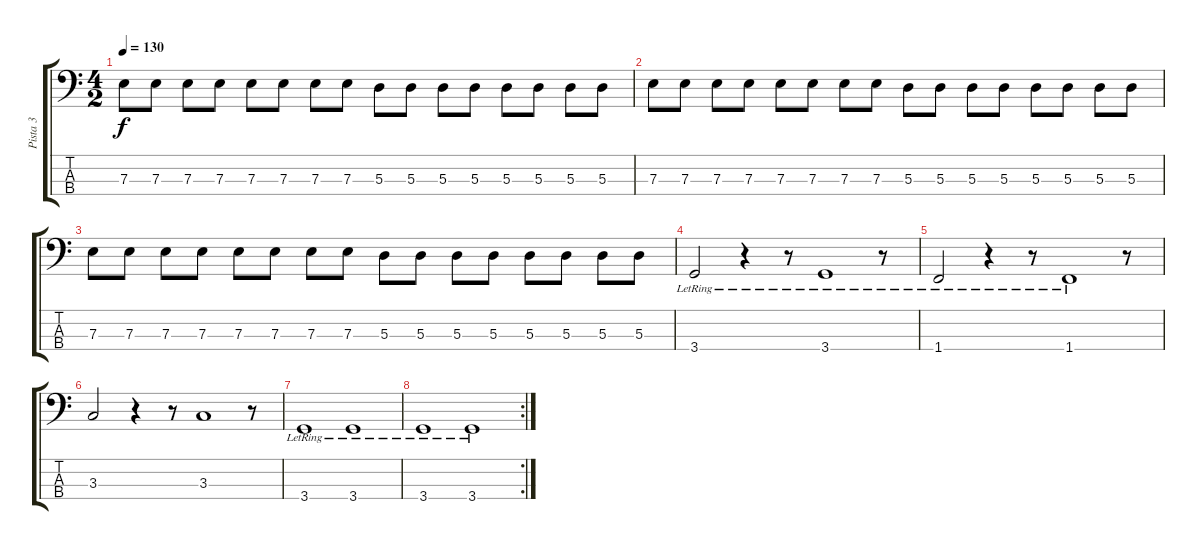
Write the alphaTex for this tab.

\track ("Pista 3" "Pista 3") {instrument electricbassfinger}
\staff {score tabs}
\tuning (G2 D2 A1 E1) {hide}
\ts (4 2)
\tempo 130
\clef f4
\ks c
7.3.8{dy f} 7.3.8 7.3.8 7.3.8 7.3.8 7.3.8 7.3.8 7.3.8 5.3.8 5.3.8 5.3.8 5.3.8 5.3.8 5.3.8 5.3.8 5.3.8 |
7.3.8 7.3.8 7.3.8 7.3.8 7.3.8 7.3.8 7.3.8 7.3.8 5.3.8 5.3.8 5.3.8 5.3.8 5.3.8 5.3.8 5.3.8 5.3.8 |
7.3.8 7.3.8 7.3.8 7.3.8 7.3.8 7.3.8 7.3.8 7.3.8 5.3.8 5.3.8 5.3.8 5.3.8 5.3.8 5.3.8 5.3.8 5.3.8 |
3.4{lr}.2 r.4 r.8 3.4{lr}.1 r.8 |
1.4{lr}.2 r.4 r.8 1.4{lr}.1 r.8 |
3.3.2 r.4 r.8 3.3.1 r.8 |
3.4{lr}.1 3.4{lr}.1 |
\rc 2
3.4{lr}.1 3.4{lr}.1
